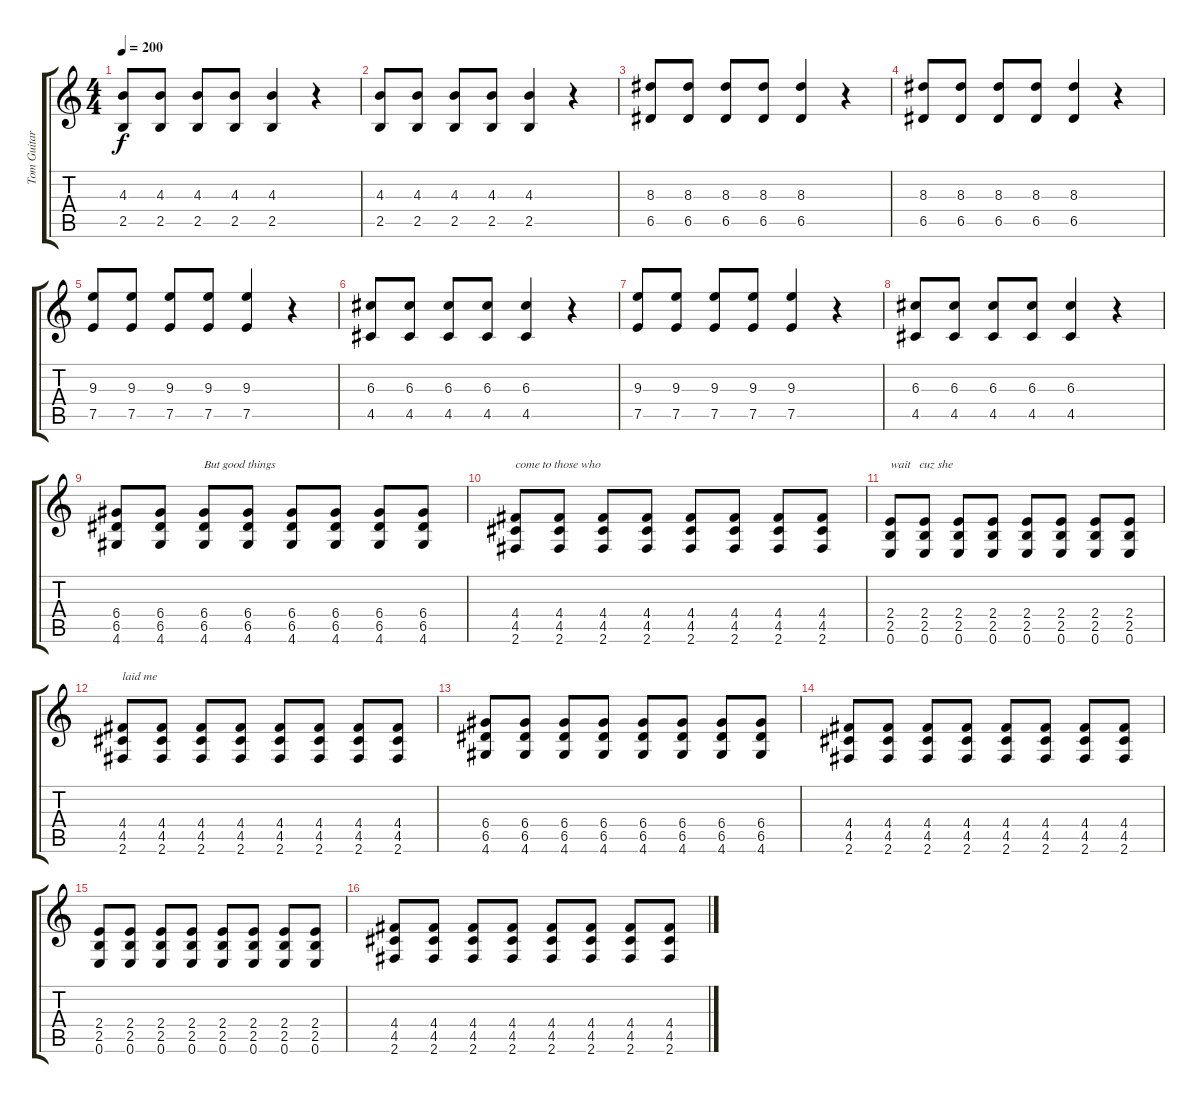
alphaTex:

\track ("Tom Guitar 1" "Tom Guitar") {instrument distortionguitar}
\staff {score tabs}
\tuning (E4 B3 G3 D3 A2 E2) {hide}
\ts (4 4)
\tempo 200
\clef g2
\ks c
(4.3 2.5).8{dy f} (4.3 2.5).8 (4.3 2.5).8 (4.3 2.5).8 (4.3 2.5).4 r.4 |
(4.3 2.5).8 (4.3 2.5).8 (4.3 2.5).8 (4.3 2.5).8 (4.3 2.5).4 r.4 |
(8.3 6.5).8 (8.3 6.5).8 (8.3 6.5).8 (8.3 6.5).8 (8.3 6.5).4 r.4 |
(8.3 6.5).8 (8.3 6.5).8 (8.3 6.5).8 (8.3 6.5).8 (8.3 6.5).4 r.4 |
(9.3 7.5).8 (9.3 7.5).8 (9.3 7.5).8 (9.3 7.5).8 (9.3 7.5).4 r.4 |
(6.3 4.5).8 (6.3 4.5).8 (6.3 4.5).8 (6.3 4.5).8 (6.3 4.5).4 r.4 |
(9.3 7.5).8 (9.3 7.5).8 (9.3 7.5).8 (9.3 7.5).8 (9.3 7.5).4 r.4 |
(6.3 4.5).8 (6.3 4.5).8 (6.3 4.5).8 (6.3 4.5).8 (6.3 4.5).4 r.4 |
(6.4 6.5 4.6).8 (6.4 6.5 4.6).8 (6.4 6.5 4.6).8{txt "But good things"} (6.4 6.5 4.6).8 (6.4 6.5 4.6).8 (6.4 6.5 4.6).8 (6.4 6.5 4.6).8 (6.4 6.5 4.6).8 |
(4.4 4.5 2.6).8{txt "come to those who"} (4.4 4.5 2.6).8 (4.4 4.5 2.6).8 (4.4 4.5 2.6).8 (4.4 4.5 2.6).8 (4.4 4.5 2.6).8 (4.4 4.5 2.6).8 (4.4 4.5 2.6).8 |
(2.4 2.5 0.6).8{txt "wait   cuz she"} (2.4 2.5 0.6).8 (2.4 2.5 0.6).8 (2.4 2.5 0.6).8 (2.4 2.5 0.6).8 (2.4 2.5 0.6).8 (2.4 2.5 0.6).8 (2.4 2.5 0.6).8 |
(4.4 4.5 2.6).8{txt "laid me"} (4.4 4.5 2.6).8 (4.4 4.5 2.6).8 (4.4 4.5 2.6).8 (4.4 4.5 2.6).8 (4.4 4.5 2.6).8 (4.4 4.5 2.6).8 (4.4 4.5 2.6).8 |
(6.4 6.5 4.6).8 (6.4 6.5 4.6).8 (6.4 6.5 4.6).8 (6.4 6.5 4.6).8 (6.4 6.5 4.6).8 (6.4 6.5 4.6).8 (6.4 6.5 4.6).8 (6.4 6.5 4.6).8 |
(4.4 4.5 2.6).8 (4.4 4.5 2.6).8 (4.4 4.5 2.6).8 (4.4 4.5 2.6).8 (4.4 4.5 2.6).8 (4.4 4.5 2.6).8 (4.4 4.5 2.6).8 (4.4 4.5 2.6).8 |
(2.4 2.5 0.6).8 (2.4 2.5 0.6).8 (2.4 2.5 0.6).8 (2.4 2.5 0.6).8 (2.4 2.5 0.6).8 (2.4 2.5 0.6).8 (2.4 2.5 0.6).8 (2.4 2.5 0.6).8 |
(4.4 4.5 2.6).8 (4.4 4.5 2.6).8 (4.4 4.5 2.6).8 (4.4 4.5 2.6).8 (4.4 4.5 2.6).8 (4.4 4.5 2.6).8 (4.4 4.5 2.6).8 (4.4 4.5 2.6).8
